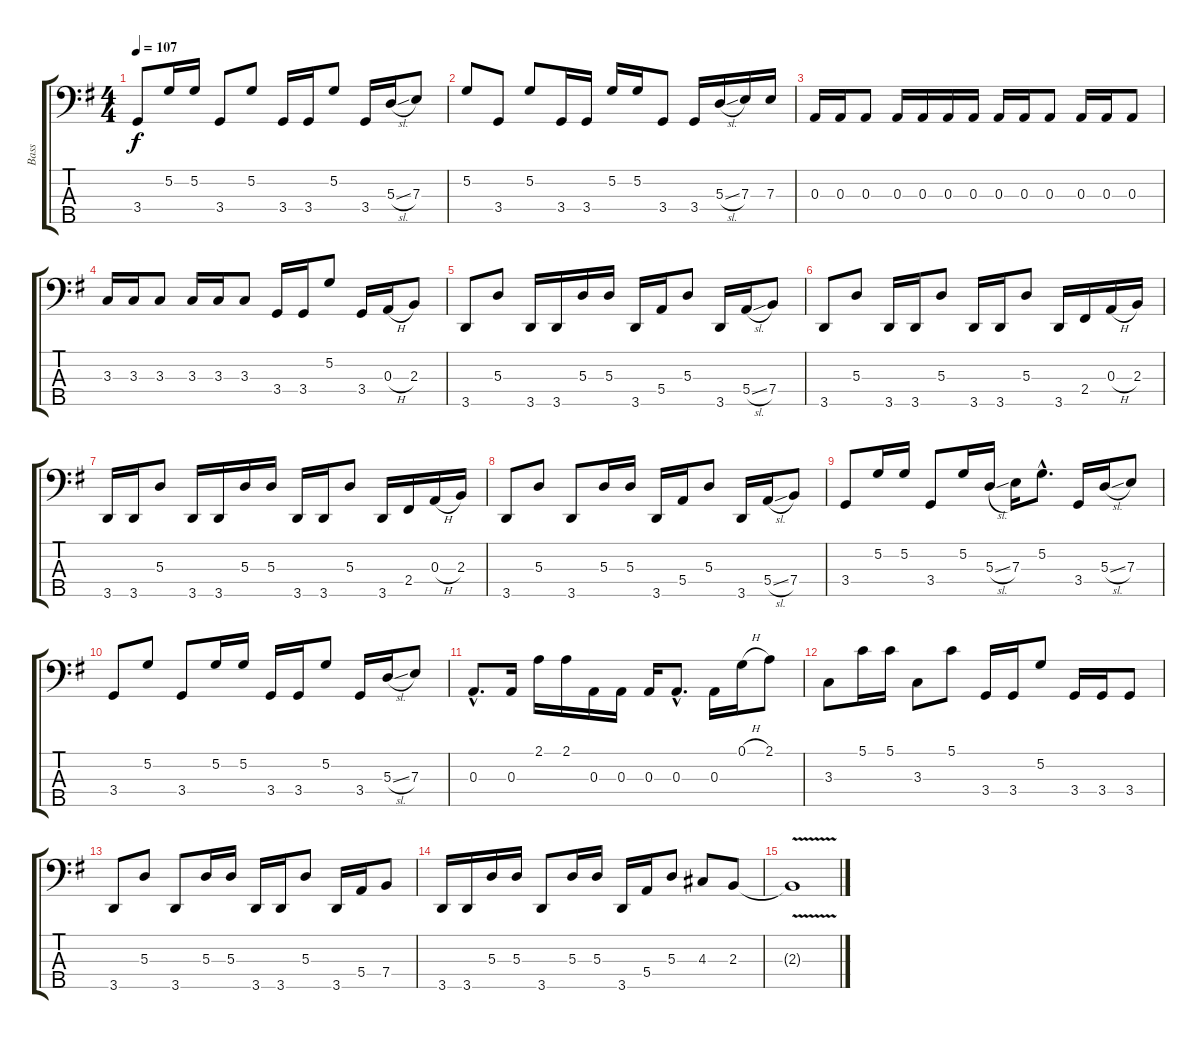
\track ("Bass" "Bass") {instrument electricbassfinger}
\staff {score tabs}
\tuning (G2 D2 A1 E1 B0) {hide}
\ts (4 4)
\tempo 107
\clef f4
\ks g
3.4.8{dy f} 5.2.16 5.2.16 3.4.8 5.2.8 3.4.16 3.4.16 5.2.8 3.4.16 5.3{sl}.16 7.3.8 |
5.2.8 3.4.8 5.2.8 3.4.16 3.4.16 5.2.16 5.2.16 3.4.8 3.4.16 5.3{sl}.16 7.3.16 7.3.16 |
0.3.16 0.3.16 0.3.8 0.3.16 0.3.16 0.3.16 0.3.16 0.3.16 0.3.16 0.3.8 0.3.16 0.3.16 0.3.8 |
3.3.16 3.3.16 3.3.8 3.3.16 3.3.16 3.3.8 3.4.16 3.4.16 5.2.8 3.4.16 0.3{h}.16 2.3.8 |
3.5.8 5.3.8 3.5.16 3.5.16 5.3.16 5.3.16 3.5.16 5.4.16 5.3.8 3.5.16 5.4{sl}.16 7.4.8 |
3.5.8 5.3.8 3.5.16 3.5.16 5.3.8 3.5.16 3.5.16 5.3.8 3.5.16 2.4.16 0.3{h}.16 2.3.16 |
3.5.16 3.5.16 5.3.8 3.5.16 3.5.16 5.3.16 5.3.16 3.5.16 3.5.16 5.3.8 3.5.16 2.4.16 0.3{h}.16 2.3.16 |
3.5.8 5.3.8 3.5.8 5.3.16 5.3.16 3.5.16 5.4.16 5.3.8 3.5.16 5.4{sl}.16 7.4.8 |
3.4.8 5.2.16 5.2.16 3.4.8 5.2.16 5.3{sl}.16 7.3.16 5.2{hac}.8{d} 3.4.16 5.3{sl}.16 7.3.8 |
3.4.8 5.2.8 3.4.8 5.2.16 5.2.16 3.4.16 3.4.16 5.2.8 3.4.16 5.3{sl}.16 7.3.8 |
0.3{hac}.8{d} 0.3.16 2.1.16 2.1.16 0.3.16 0.3.16 0.3.16 0.3{hac}.8{d} 0.3.16 0.1{h}.16 2.1.8 |
3.3.8 5.1.16 5.1.16 3.3.8 5.1.8 3.4.16 3.4.16 5.2.8 3.4.16 3.4.16 3.4.8 |
3.5.8 5.3.8 3.5.8 5.3.16 5.3.16 3.5.16 3.5.16 5.3.8 3.5.16 5.4.16 7.4.8 |
3.5.16 3.5.16 5.3.16 5.3.16 3.5.8 5.3.16 5.3.16 3.5.16 5.4.16 5.3.8 4.3.8 2.3.8 |
2.3{v t}.1
